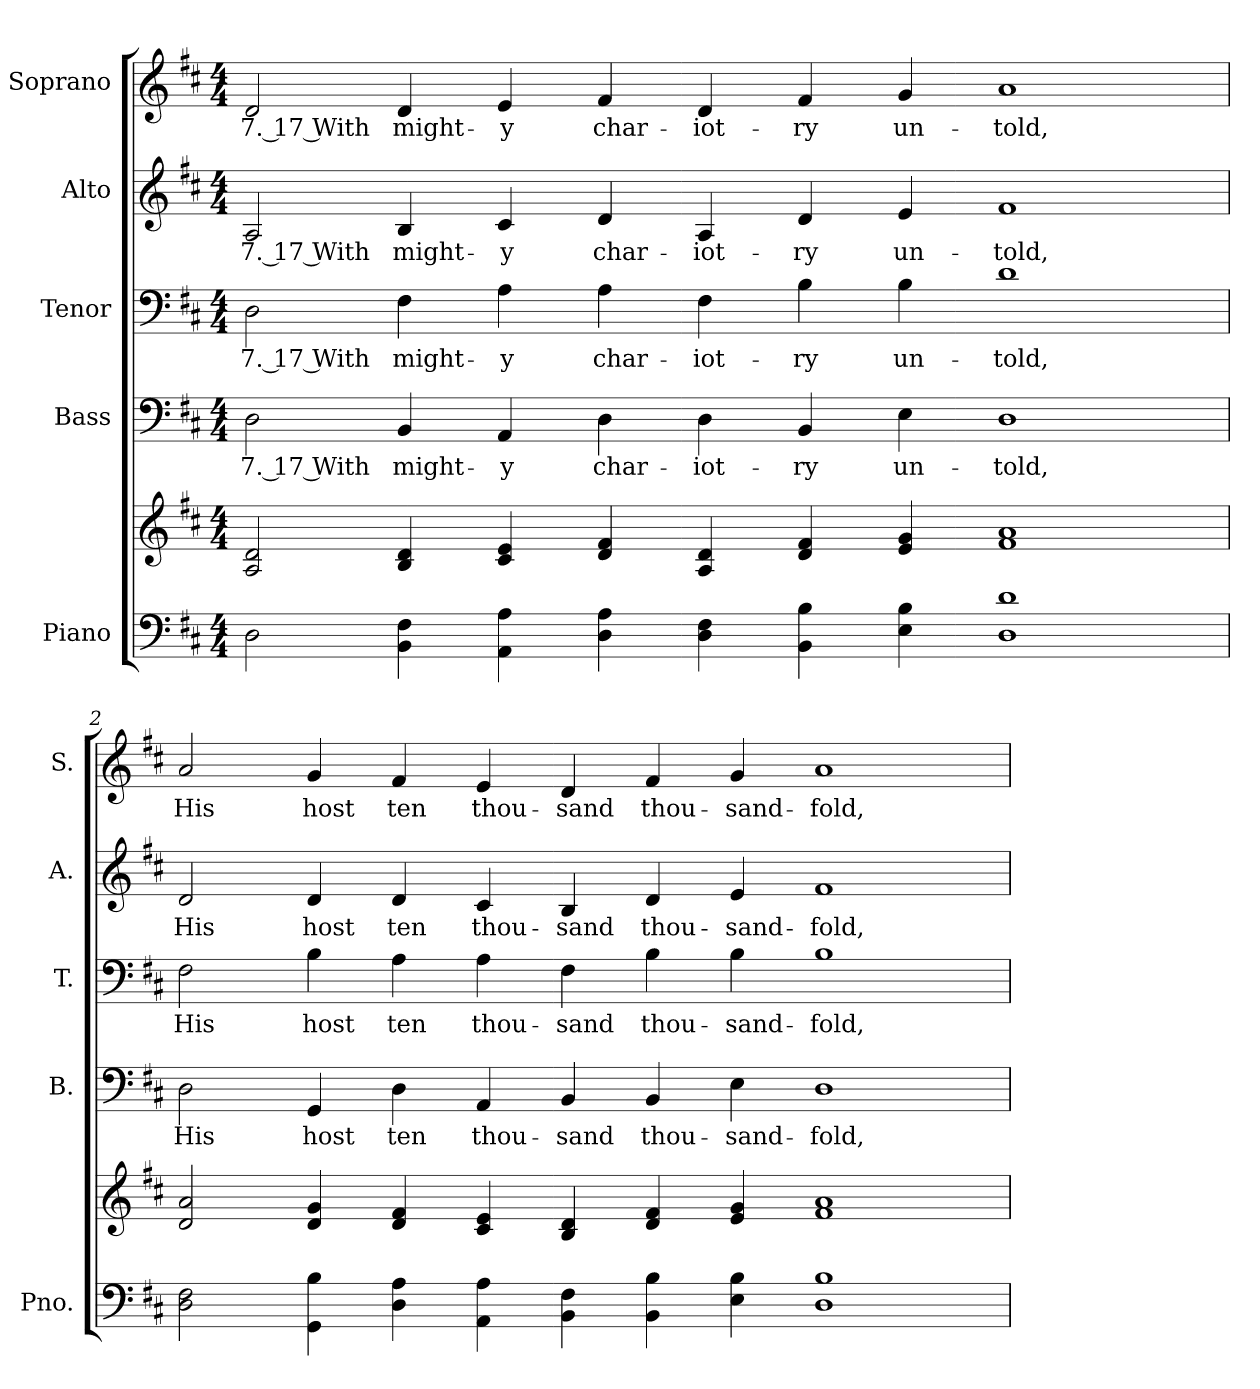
**kern	**kern	**kern	**text	**kern	**text	**kern	**text	**kern	**text
*part5	*part5	*part4	*part4	*part3	*part3	*part2	*part2	*part1	*part1
*staff6	*staff5	*staff4	*staff4	*staff3	*staff3	*staff2	*staff2	*staff1	*staff1
*I"Piano	*	*I"Bass	*	*I"Tenor	*	*I"Alto	*	*I"Soprano	*
*I'Pno.	*	*I'B.	*	*I'T.	*	*I'A.	*	*I'S.	*
!!LO:PB:g=z
*clefF4	*clefG2	*clefF4	*	*clefF4	*	*clefG2	*	*clefG2	*
*k[f#c#]	*k[f#c#]	*k[f#c#]	*	*k[f#c#]	*	*k[f#c#]	*	*k[f#c#]	*
*D:	*D:	*D:	*	*D:	*	*D:	*	*D:	*
*M4/4	*M4/4	*M4/4	*	*M4/4	*	*M4/4	*	*M4/4	*
*MM200	*MM200	*MM200	*	*MM200	*	*MM200	*	*MM200	*
=1	=1	=1	=1	=1	=1	=1	=1	=1	=1
!	!	!	!LO:LY:b:color=#000000	!	!	!	!	!	!
!	!	!	!	!	!LO:LY:b:color=#000000	!	!	!	!
!	!	!	!	!	!	!	!LO:LY:b:color=#000000	!	!
!	!	!	!	!	!	!	!	!	!LO:LY:b:color=#000000
2Di\	2Ai/ 2di	2Di\	7. 17 With	2Di\	7. 17 With	2Ai/	7. 17 With	2di/	7. 17 With
!	!	!	!LO:LY:b:color=#000000	!	!	!	!	!	!
!	!	!	!	!	!LO:LY:b:color=#000000	!	!	!	!
!	!	!	!	!	!	!	!LO:LY:b:color=#000000	!	!
!	!	!	!	!	!	!	!	!	!LO:LY:b:color=#000000
4BBi\ 4F#i	4Bi/ 4di	4BBi/	might-	4F#i\	might-	4Bi/	might-	4di/	might-
!	!	!	!LO:LY:b:color=#000000	!	!	!	!	!	!
!	!	!	!	!	!LO:LY:b:color=#000000	!	!	!	!
!	!	!	!	!	!	!	!LO:LY:b:color=#000000	!	!
!	!	!	!	!	!	!	!	!	!LO:LY:b:color=#000000
4AAi\ 4Ai	4c#i/ 4ei	4AAi/	-y	4Ai\	-y	4c#i/	-y	4ei/	-y
!	!	!	!LO:LY:b:color=#000000	!	!	!	!	!	!
!	!	!	!	!	!LO:LY:b:color=#000000	!	!	!	!
!	!	!	!	!	!	!	!LO:LY:b:color=#000000	!	!
!	!	!	!	!	!	!	!	!	!LO:LY:b:color=#000000
4Di\ 4Ai	4di/ 4f#i	4Di\	char-	4Ai\	char-	4di/	char-	4f#i/	char-
!	!	!	!LO:LY:b:color=#000000	!	!	!	!	!	!
!	!	!	!	!	!LO:LY:b:color=#000000	!	!	!	!
!	!	!	!	!	!	!	!LO:LY:b:color=#000000	!	!
!	!	!	!	!	!	!	!	!	!LO:LY:b:color=#000000
4Di\ 4F#i	4Ai/ 4di	4Di\	-iot-	4F#i\	-iot-	4Ai/	-iot-	4di/	-iot-
!	!	!	!LO:LY:b:color=#000000	!	!	!	!	!	!
!	!	!	!	!	!LO:LY:b:color=#000000	!	!	!	!
!	!	!	!	!	!	!	!LO:LY:b:color=#000000	!	!
!	!	!	!	!	!	!	!	!	!LO:LY:b:color=#000000
4BBi\ 4Bi	4di/ 4f#i	4BBi/	-ry	4Bi\	-ry	4di/	-ry	4f#i/	-ry
!	!	!	!LO:LY:b:color=#000000	!	!	!	!	!	!
!	!	!	!	!	!LO:LY:b:color=#000000	!	!	!	!
!	!	!	!	!	!	!	!LO:LY:b:color=#000000	!	!
!	!	!	!	!	!	!	!	!	!LO:LY:b:color=#000000
4Ei\ 4Bi	4ei/ 4gi	4Ei\	un-	4Bi\	un-	4ei/	un-	4gi/	un-
!	!	!	!LO:LY:b:color=#000000	!	!	!	!	!	!
!	!	!	!	!	!LO:LY:b:color=#000000	!	!	!	!
!	!	!	!	!	!	!	!LO:LY:b:color=#000000	!	!
!	!	!	!	!	!	!	!	!	!LO:LY:b:color=#000000
1Di 1di	1f#i 1ai	1Di	-told,	1di	-told,	1f#i	-told,	1ai	-told,
=2	=2	=2	=2	=2	=2	=2	=2	=2	=2
!	!	!	!LO:LY:b:color=#000000	!	!	!	!	!	!
!	!	!	!	!	!LO:LY:b:color=#000000	!	!	!	!
!	!	!	!	!	!	!	!LO:LY:b:color=#000000	!	!
!	!	!	!	!	!	!	!	!	!LO:LY:b:color=#000000
2Di\ 2F#i	2di/ 2ai	2Di\	His	2F#i\	His	2di/	His	2ai/	His
!	!	!	!LO:LY:b:color=#000000	!	!	!	!	!	!
!	!	!	!	!	!LO:LY:b:color=#000000	!	!	!	!
!	!	!	!	!	!	!	!LO:LY:b:color=#000000	!	!
!	!	!	!	!	!	!	!	!	!LO:LY:b:color=#000000
4GGi\ 4Bi	4di/ 4gi	4GGi/	host	4Bi\	host	4di/	host	4gi/	host
!	!	!	!LO:LY:b:color=#000000	!	!	!	!	!	!
!	!	!	!	!	!LO:LY:b:color=#000000	!	!	!	!
!	!	!	!	!	!	!	!LO:LY:b:color=#000000	!	!
!	!	!	!	!	!	!	!	!	!LO:LY:b:color=#000000
4Di\ 4Ai	4di/ 4f#i	4Di\	ten	4Ai\	ten	4di/	ten	4f#i/	ten
!	!	!	!LO:LY:b:color=#000000	!	!	!	!	!	!
!	!	!	!	!	!LO:LY:b:color=#000000	!	!	!	!
!	!	!	!	!	!	!	!LO:LY:b:color=#000000	!	!
!	!	!	!	!	!	!	!	!	!LO:LY:b:color=#000000
4AAi\ 4Ai	4c#i/ 4ei	4AAi/	thou-	4Ai\	thou-	4c#i/	thou-	4ei/	thou-
!	!	!	!LO:LY:b:color=#000000	!	!	!	!	!	!
!	!	!	!	!	!LO:LY:b:color=#000000	!	!	!	!
!	!	!	!	!	!	!	!LO:LY:b:color=#000000	!	!
!	!	!	!	!	!	!	!	!	!LO:LY:b:color=#000000
4BBi\ 4F#i	4Bi/ 4di	4BBi/	-sand	4F#i\	-sand	4Bi/	-sand	4di/	-sand
!	!	!	!LO:LY:b:color=#000000	!	!	!	!	!	!
!	!	!	!	!	!LO:LY:b:color=#000000	!	!	!	!
!	!	!	!	!	!	!	!LO:LY:b:color=#000000	!	!
!	!	!	!	!	!	!	!	!	!LO:LY:b:color=#000000
4BBi\ 4Bi	4di/ 4f#i	4BBi/	thou-	4Bi\	thou-	4di/	thou-	4f#i/	thou-
!	!	!	!LO:LY:b:color=#000000	!	!	!	!	!	!
!	!	!	!	!	!LO:LY:b:color=#000000	!	!	!	!
!	!	!	!	!	!	!	!LO:LY:b:color=#000000	!	!
!	!	!	!	!	!	!	!	!	!LO:LY:b:color=#000000
4Ei\ 4Bi	4ei/ 4gi	4Ei\	-sand-	4Bi\	-sand-	4ei/	-sand-	4gi/	-sand-
!	!	!	!LO:LY:b:color=#000000	!	!	!	!	!	!
!	!	!	!	!	!LO:LY:b:color=#000000	!	!	!	!
!	!	!	!	!	!	!	!LO:LY:b:color=#000000	!	!
!	!	!	!	!	!	!	!	!	!LO:LY:b:color=#000000
1Di 1Bi	1f#i 1ai	1Di	-fold,	1Bi	-fold,	1f#i	-fold,	1ai	-fold,
=	=	=	=	=	=	=	=	=	=
*-	*-	*-	*-	*-	*-	*-	*-	*-	*-
